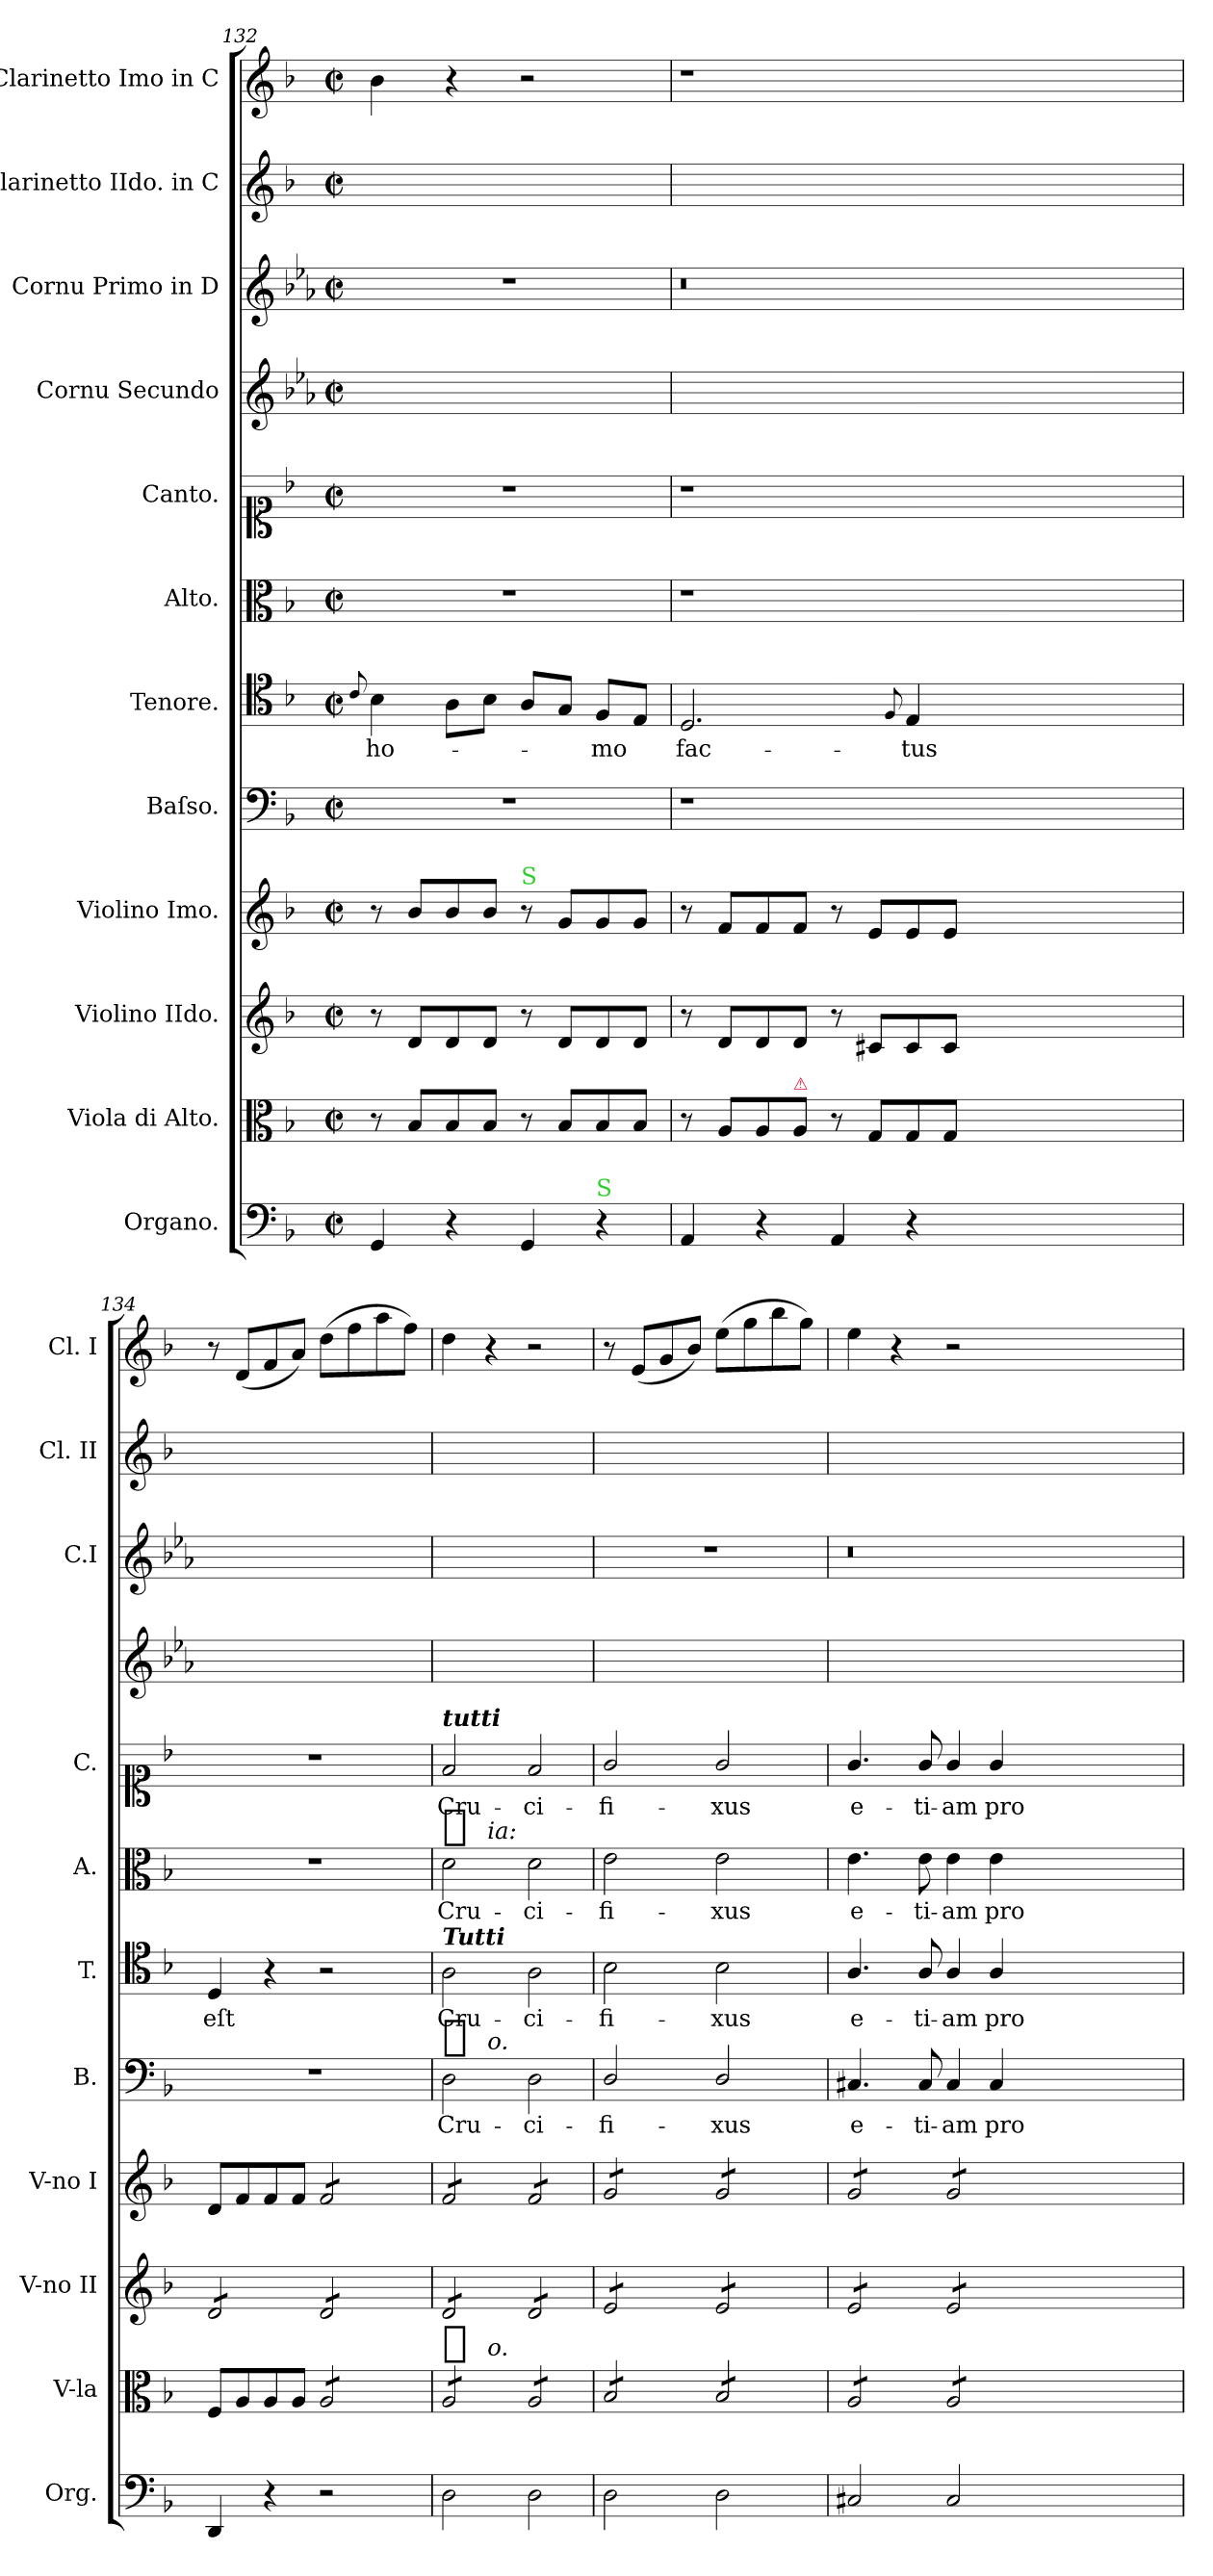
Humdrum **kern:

**kern	**kern	**dynam	**kern	**kern	**kern	**text	**dynam	**kern	**text	**kern	**text	**dynam	**kern	**text	**kern	**kern	**kern	**kern
*part12	*part11	*part11	*part10	*part9	*part8	*part8	*part8	*part7	*part7	*part6	*part6	*part6	*part5	*part5	*part4	*part3	*part2	*part1
*staff12	*staff11	*staff11	*staff10	*staff9	*staff8	*staff8	*staff8	*staff7	*staff7	*staff6	*staff6	*staff6	*staff5	*staff5	*staff4	*staff3	*staff2	*staff1
*I"Organo.	*I"Viola di Alto.	*	*I"Violino IIdo.	*I"Violino Imo.	*I"Baſso.	*	*	*I"Tenore.	*	*I"Alto.	*	*	*I"Canto.	*	*I"Cornu Secundo	*I"Cornu Primo in D	*I"Clarinetto IIdo. in C	*I"Clarinetto Imo in C
*I'Org.	*I'V-la	*	*I'V-no II	*I'V-no I	*I'B.	*	*	*I'T.	*	*I'A.	*	*	*I'C.	*	*	*I'C.I	*I'Cl. II	*I'Cl. I
*clefF4	*clefC3	*	*clefG2	*clefG2	*clefF4	*	*	*clefC4	*	*clefC3	*	*	*clefC1	*	*clefG2	*clefG2	*clefG2	*clefG2
*	*	*	*	*	*	*	*	*	*	*	*	*	*	*	*ITrd6c10	*ITrd6c10	*	*
*k[b-]	*k[b-]	*	*k[b-]	*k[b-]	*k[b-]	*	*	*k[b-]	*	*k[b-]	*	*	*k[b-]	*	*k[b-]	*k[b-]	*k[b-]	*k[b-]
*M2/2	*M2/2	*	*M2/2	*M2/2	*M2/2	*	*	*M2/2	*	*M2/2	*	*	*M2/2	*	*M2/2	*M2/2	*M2/2	*M2/2
*met(c|)	*met(c|)	*	*met(c|)	*met(c|)	*met(c|)	*	*	*met(c|)	*	*met(c|)	*	*	*met(c|)	*	*met(c|)	*met(c|)	*met(c|)	*met(c|)
=132	=132	=132	=132	=132	=132	=132	=132	=132	=132	=132	=132	=132	=132	=132	=132	=132	=132	=132
.	.	.	.	.	.	.	.	8qqc/	.	.	.	.	.	.	.	.	.	.
4GG/	8r	.	8r	8r	1r	.	.	4B-\	ho-	1r	.	.	1r	.	1ryy	1r	1ryy	4b-\
.	8B-/L	.	8d/L	8b-/L	.	.	.	.	.	.	.	.	.	.	.	.	.	.
4r	8B-/	.	8d/	8b-/	.	.	.	8A\L	.	.	.	.	.	.	.	.	.	4r
.	8B-/J	.	8d/J	8b-/J	.	.	.	8B-\J	.	.	.	.	.	.	.	.	.	.
!	!	!	!	!LO:TX:a:color=limegreen:t=S	!	!	!	!	!	!	!	!	!	!	!	!	!	!
4GG/	8r	.	8r	8r	.	.	.	8A/L	.	.	.	.	.	.	.	.	.	2r
.	8B-/L	.	8d/L	8g/L	.	.	.	8G/J	.	.	.	.	.	.	.	.	.	.
!LO:TX:a:color=limegreen:t=S	!	!	!	!	!	!	!	!	!	!	!	!	!	!	!	!	!	!
4r	8B-/	.	8d/	8g/	.	.	.	8F/L	-mo	.	.	.	.	.	.	.	.	.
.	8B-/J	.	8d/J	8g/J	.	.	.	8E/J	.	.	.	.	.	.	.	.	.	.
=133	=133	=133	=133	=133	=133	=133	=133	=133	=133	=133	=133	=133	=133	=133	=133	=133	=133	=133
4AA/	8r	.	8r	8r	1r	.	.	2.D/	fac-	1r	.	.	1r	.	1ryy	0.r	1ryy	1r
.	8A/L	.	8d/L	8f/L	.	.	.	.	.	.	.	.	.	.	.	.	.	.
4r	8A/	.	8d/	8f/	.	.	.	.	.	.	.	.	.	.	.	.	.	.
!	!LO:TX:a:color=crimson:t=⚠	!	!	!	!	!	!	!	!	!	!	!	!	!	!	!	!	!
.	8A/J	.	8d/J	8f/J	.	.	.	.	.	.	.	.	.	.	.	.	.	.
4AA/	8r	.	8r	8r	.	.	.	.	.	.	.	.	.	.	.	.	.	.
.	8G/L	.	8c#X/L	8e/L	.	.	.	.	.	.	.	.	.	.	.	.	.	.
.	.	.	.	.	.	.	.	8qqF/	.	.	.	.	.	.	.	.	.	.
4r	8G/	.	8c#/	8e/	.	.	.	4E/	-tus	.	.	.	.	.	.	.	.	.
.	8G/J	.	8c#/J	8e/J	.	.	.	.	.	.	.	.	.	.	.	.	.	.
0ryy	0ryy	.	0ryy	0ryy	0ryy	.	.	0ryy	.	0ryy	.	.	0ryy	.	0ryy	.	0ryy	0ryy
=134	=134	=134	=134	=134	=134	=134	=134	=134	=134	=134	=134	=134	=134	=134	=134	=134	=134	=134
*	*	*	*tremolo	*	*	*	*	*	*	*	*	*	*	*	*	*	*	*
4DD/	8F/L	.	8d/L	8d/L	1r	.	.	4D/	eſt	1r	.	.	1r	.	1ryy	1ryy	1ryy	8r
.	8A/	.	8d/	8f/	.	.	.	.	.	.	.	.	.	.	.	.	.	(<8d/L
4r	8A/	.	8d/	8f/	.	.	.	4r	.	.	.	.	.	.	.	.	.	8f/
.	8A/J	.	8d/J	8f/J	.	.	.	.	.	.	.	.	.	.	.	.	.	8a/J)
*	*tremolo	*	*	*	*	*	*	*	*	*	*	*	*	*	*	*	*	*
*	*	*	*	*tremolo	*	*	*	*	*	*	*	*	*	*	*	*	*	*
2r	8A/L	.	8d/L	8f/L	.	.	.	2r	.	.	.	.	.	.	.	.	.	(>8dd\L
.	8A/	.	8d/	8f/	.	.	.	.	.	.	.	.	.	.	.	.	.	8ff\
.	8A/	.	8d/	8f/	.	.	.	.	.	.	.	.	.	.	.	.	.	8aa\
.	8A/J	.	8d/J	8f/J	.	.	.	.	.	.	.	.	.	.	.	.	.	8ff\J)
=135	=135	=135	=135	=135	=135	=135	=135	=135	=135	=135	=135	=135	=135	=135	=135	=135	=135	=135
!	!	!	!	!	!	!	!	!	!	!	!	!	!LO:TX:a:Bi:t=tutti	!	!	!	!	!
!	!	!	!	!	!	!	!	!LO:TX:a:Bi:t=Tutti	!	!	!	!	!	!	!	!	!	!
!	!	!LO:DY:a:t=%s o.	!	!	!	!	!LO:DY:a:t=%s o.	!	!	!	!	!LO:DY:a:t=%s ia&colon;	!	!	!	!	!	!
2D\	8A/L	p	8d/L	8f/L	2D\	Cru-	p	2A\	Cru-	2d\	Cru-	p	2f/	Cru-	1ryy	1ryy	1ryy	4dd\
.	8A/	.	8d/	8f/	.	.	.	.	.	.	.	.	.	.	.	.	.	.
.	8A/	.	8d/	8f/	.	.	.	.	.	.	.	.	.	.	.	.	.	4r
.	8A/J	.	8d/J	8f/J	.	.	.	.	.	.	.	.	.	.	.	.	.	.
2D\	8A/L	.	8d/L	8f/L	2D\	-ci-	.	2A\	-ci-	2d\	-ci-	.	2f/	-ci-	.	.	.	2r
.	8A/	.	8d/	8f/	.	.	.	.	.	.	.	.	.	.	.	.	.	.
.	8A/	.	8d/	8f/	.	.	.	.	.	.	.	.	.	.	.	.	.	.
.	8A/J	.	8d/J	8f/J	.	.	.	.	.	.	.	.	.	.	.	.	.	.
=136	=136	=136	=136	=136	=136	=136	=136	=136	=136	=136	=136	=136	=136	=136	=136	=136	=136	=136
2D\	8B-/L	.	8e/L	8g/L	2D/	-fi-	.	2B-\	-fi-	2e\	-fi-	.	2g/	-fi-	1ryy	1r	1ryy	8r
.	8B-/	.	8e/	8g/	.	.	.	.	.	.	.	.	.	.	.	.	.	(<8e/L
.	8B-/	.	8e/	8g/	.	.	.	.	.	.	.	.	.	.	.	.	.	8g/
.	8B-/J	.	8e/J	8g/J	.	.	.	.	.	.	.	.	.	.	.	.	.	8b-/J)
2D\	8B-/L	.	8e/L	8g/L	2D/	-xus	.	2B-\	-xus	2e\	-xus	.	2g/	-xus	.	.	.	(>8ee\L
.	8B-/	.	8e/	8g/	.	.	.	.	.	.	.	.	.	.	.	.	.	8gg\
.	8B-/	.	8e/	8g/	.	.	.	.	.	.	.	.	.	.	.	.	.	8bb-\
.	8B-/J	.	8e/J	8g/J	.	.	.	.	.	.	.	.	.	.	.	.	.	8gg\J)
=137	=137	=137	=137	=137	=137	=137	=137	=137	=137	=137	=137	=137	=137	=137	=137	=137	=137	=137
2C#X/	8A/L	.	8e/L	8g/L	4.C#X/	e-	.	4.A/	e-	4.e\	e-	.	4.g/	e-	1ryy	0.r	1ryy	4ee\
.	8A/	.	8e/	8g/	.	.	.	.	.	.	.	.	.	.	.	.	.	.
.	8A/	.	8e/	8g/	.	.	.	.	.	.	.	.	.	.	.	.	.	4r
.	8A/J	.	8e/J	8g/J	8C#/	-ti-	.	8A/	-ti-	8e\	-ti-	.	8g/	-ti-	.	.	.	.
2C#/	8A/L	.	8e/L	8g/L	4C#/	-am	.	4A/	-am	4e\	-am	.	4g/	-am	.	.	.	2r
.	8A/	.	8e/	8g/	.	.	.	.	.	.	.	.	.	.	.	.	.	.
.	8A/	.	8e/	8g/	4C#/	pro	.	4A/	pro	4e\	pro	.	4g/	pro	.	.	.	.
.	8A/J	.	8e/J	8g/J	.	.	.	.	.	.	.	.	.	.	.	.	.	.
*	*	*	*	*Xtremolo	*	*	*	*	*	*	*	*	*	*	*	*	*	*
*	*	*	*Xtremolo	*	*	*	*	*	*	*	*	*	*	*	*	*	*	*
*	*Xtremolo	*	*	*	*	*	*	*	*	*	*	*	*	*	*	*	*	*
0ryy	0ryy	.	0ryy	0ryy	0ryy	.	.	0ryy	.	0ryy	.	.	0ryy	.	0ryy	.	0ryy	0ryy
=	=	=	=	=	=	=	=	=	=	=	=	=	=	=	=	=	=	=
*-	*-	*-	*-	*-	*-	*-	*-	*-	*-	*-	*-	*-	*-	*-	*-	*-	*-	*-
